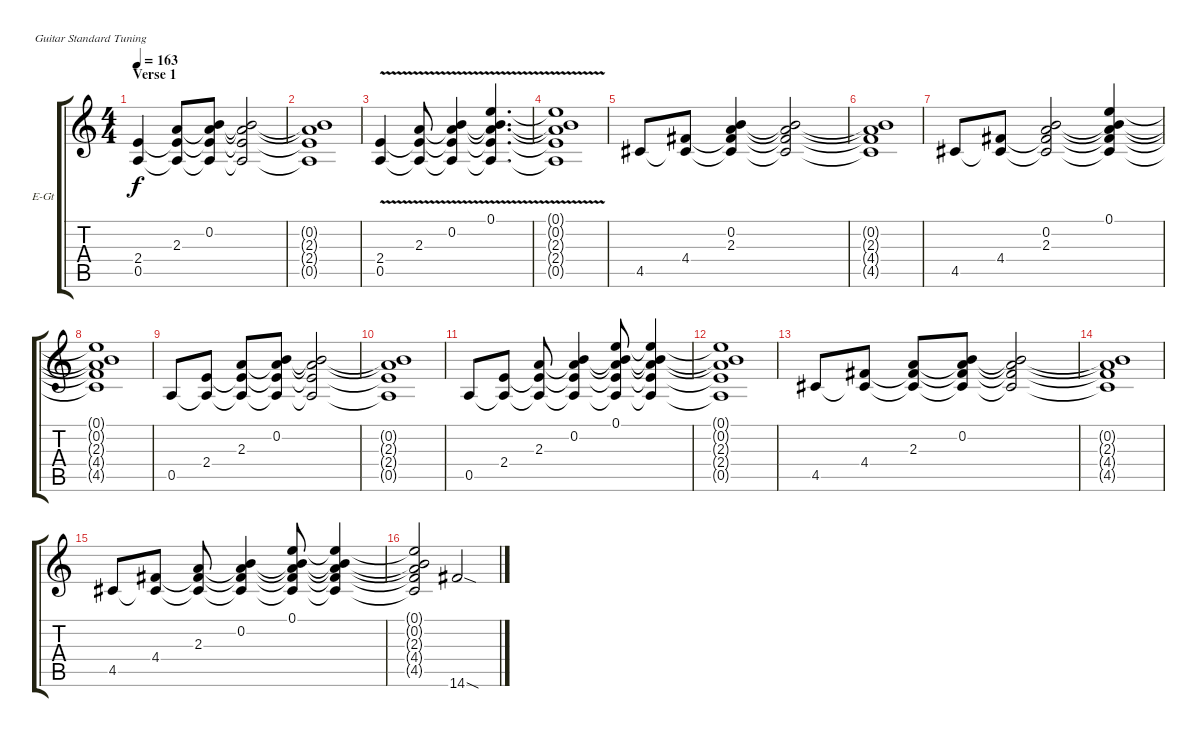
\bracketExtendMode groupsimilarinstruments
\firstSystemTrackNameOrientation horizontal
\otherSystemsTrackNameOrientation horizontal
\track ("Rhythm Guitar" "E-Gt") {instrument overdrivenguitar}
\staff {score tabs}
\tuning (E4 B3 G3 D3 A2 E2)
\ts (4 4)
\section ("" "Verse 1")
\tempo 163
\clef g2
\ks c
(2.4 0.5).4{dy f} (2.3 2.4{t} 0.5{t}).8 (0.2 2.4{t} 0.5{t} 2.3{t}).8 (0.2{t} 2.3{t} 2.4{t} 0.5{t}).2 |
(0.2{t} 2.3{t} 2.4{t} 0.5{t}).1 |
(2.4{v} 0.5{v}).4 (2.3{v} 2.4{v t} 0.5{v t}).8 (0.2{v} 2.3{v t} 2.4{v t} 0.5{v t}).4 (0.1{v} 0.2{v t} 2.3{v t} 2.4{v t} 0.5{v t}).4{d} |
(0.1{v t} 0.2{v t} 2.3{v t} 2.4{v t} 0.5{v t}).1 |
4.5.8 (4.4 4.5{t}).8 (0.2 2.3 4.4{t} 4.5{t}).4 (0.2{t} 2.3{t} 4.4{t} 4.5{t}).2 |
(0.2{t} 2.3{t} 4.4{t} 4.5{t}).1 |
4.5.8 (4.4 4.5{t}).8 (0.2 2.3 4.4{t} 4.5{t}).2 (0.1 0.2{t} 2.3{t} 4.4{t} 4.5{t}).4 |
(0.1{t} 0.2{t} 2.3{t} 4.4{t} 4.5{t}).1 |
0.5.8 (2.4 0.5{t}).8 (2.3 2.4{t} 0.5{t}).8 (0.2 2.3{t} 2.4{t} 0.5{t}).8 (0.2{t} 2.3{t} 2.4{t} 0.5{t}).2 |
(0.2{t} 2.3{t} 2.4{t} 0.5{t}).1 |
0.5.8 (2.4 0.5{t}).8 (2.3 2.4{t} 0.5{t}).8 (0.2 2.3{t} 2.4{t} 0.5{t}).4 (0.1 0.2{t} 2.3{t} 2.4{t} 0.5{t}).8 (0.1{t} 0.2{t} 2.3{t} 2.4{t} 0.5{t}).4 |
(0.1{t} 0.2{t} 2.3{t} 2.4{t} 0.5{t}).1 |
4.5.8 (4.4 4.5{t}).8 (2.3 4.4{t} 4.5{t}).8 (0.2 2.3{t} 4.4{t} 4.5{t}).8 (0.2{t} 2.3{t} 4.4{t} 4.5{t}).2 |
(0.2{t} 2.3{t} 4.4{t} 4.5{t}).1 |
4.5.8 (4.4 4.5{t}).8 (2.3 4.4{t} 4.5{t}).8 (0.2 2.3{t} 4.4{t} 4.5{t}).4 (0.1 0.2{t} 2.3{t} 4.4{t} 4.5{t}).8 (0.1{t} 0.2{t} 2.3{t} 4.4{t} 4.5{t}).4 |
(0.1{t} 0.2{t} 2.3{t} 4.4{t} 4.5{t}).2 14.6{sod}.2
